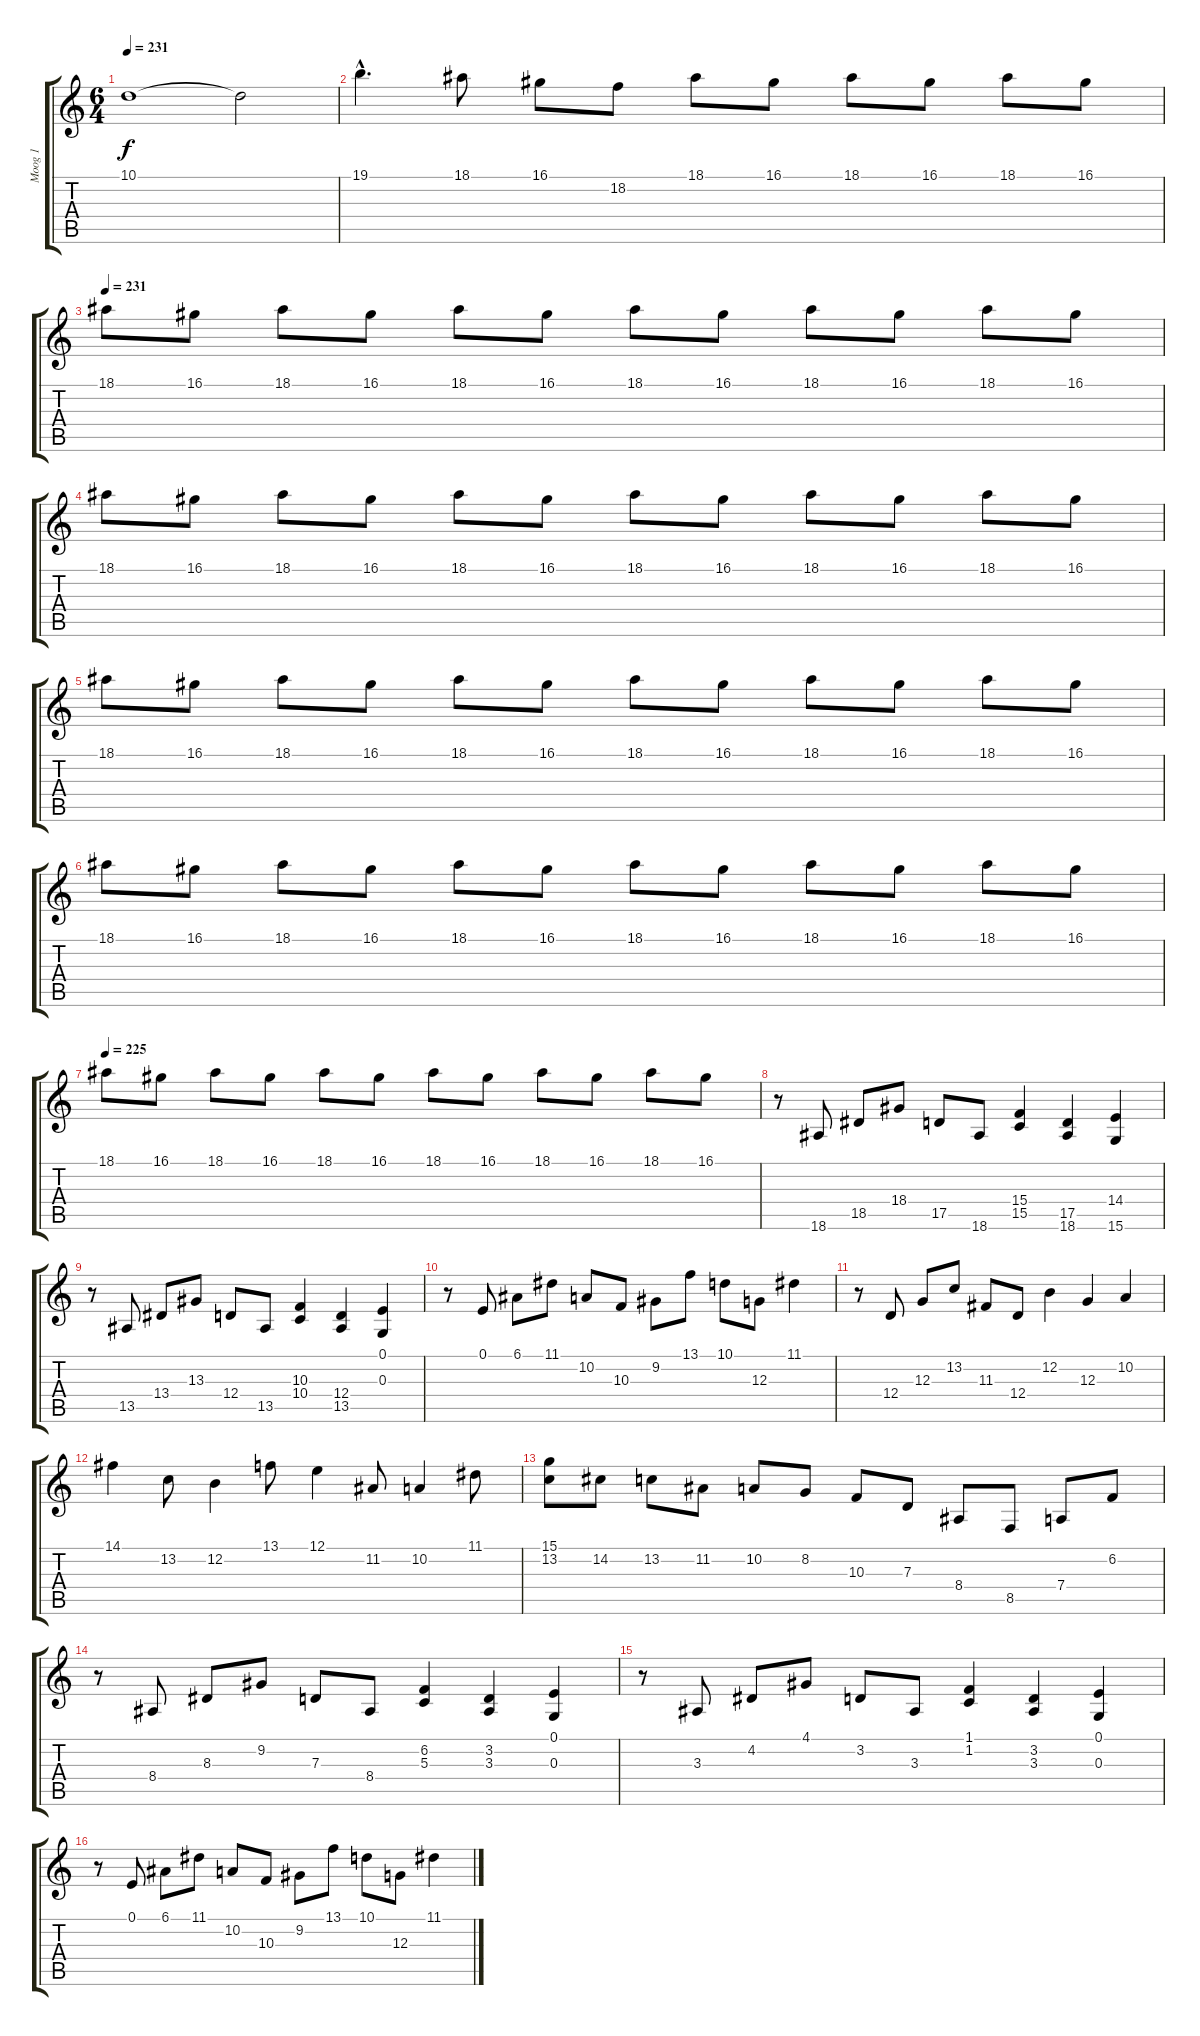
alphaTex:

\track ("Moog 1" "Moog 1") {instrument lead2sawtooth}
\staff {score tabs}
\tuning (E4 B3 G3 D3 A2 E2) {hide}
\ts (6 4)
\tempo 231
\clef g2
\ks c
10.1{t}.1{dy f} 10.1{t}.2 |
19.1{hac}.4{d volume 11} 18.1.8 16.1.8 18.2.8 18.1.8 16.1.8 18.1.8 16.1.8 18.1.8 16.1.8 |
\tempo 231
18.1.8 16.1.8 18.1.8 16.1.8 18.1.8 16.1.8 18.1.8 16.1.8 18.1.8 16.1.8 18.1.8 16.1.8 |
18.1.8 16.1.8 18.1.8 16.1.8 18.1.8 16.1.8 18.1.8 16.1.8 18.1.8 16.1.8 18.1.8 16.1.8 |
18.1.8 16.1.8 18.1.8 16.1.8 18.1.8 16.1.8 18.1.8 16.1.8 18.1.8 16.1.8 18.1.8 16.1.8 |
18.1.8 16.1.8 18.1.8 16.1.8 18.1.8 16.1.8 18.1.8 16.1.8 18.1.8 16.1.8 18.1.8 16.1.8 |
\tempo 225
18.1.8 16.1.8 18.1.8 16.1.8 18.1.8 16.1.8 18.1.8 16.1.8 18.1.8 16.1.8 18.1.8 16.1.8 |
r.8 18.6.8{instrument lead2sawtooth} 18.5.8 18.4.8 17.5.8 18.6.8 (15.4 15.5).4 (17.5 18.6).4 (14.4 15.6).4 |
r.8 13.5.8 13.4.8 13.3.8 12.4.8 13.5.8 (10.3 10.4).4 (12.4 13.5).4 (0.1 0.3).4 |
r.8 0.1.8 6.1.8 11.1.8 10.2.8 10.3.8 9.2.8 13.1.8 10.1.8 12.3.8 11.1.4 |
r.8 12.4.8 12.3.8 13.2.8 11.3.8 12.4.8 12.2.4 12.3.4 10.2.4 |
14.1.4 13.2.8 12.2.4 13.1.8 12.1.4 11.2.8 10.2.4 11.1.8 |
(15.1 13.2).8 14.2.8 13.2.8 11.2.8 10.2.8 8.2.8 10.3.8 7.3.8 8.4.8 8.5.8 7.4.8 6.2.8 |
r.8 8.4.8 8.3.8 9.2.8 7.3.8 8.4.8 (6.2 5.3).4 (3.2 3.3).4 (0.1 0.3).4 |
r.8 3.3.8 4.2.8 4.1.8 3.2.8 3.3.8 (1.1 1.2).4 (3.2 3.3).4 (0.1 0.3).4 |
r.8 0.1.8 6.1.8 11.1.8 10.2.8 10.3.8 9.2.8 13.1.8 10.1.8 12.3.8 11.1.4
